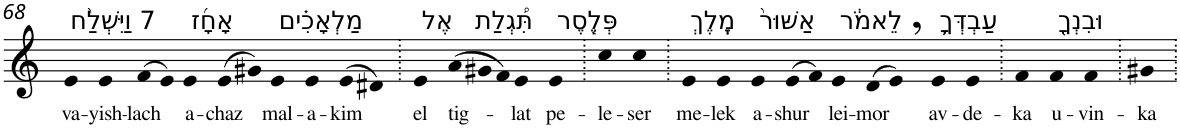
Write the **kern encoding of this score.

**kern	**text
*part1	*part1
*staff1	*staff1
*I"Piano	*
*I'Pno	*
!!LO:PB:g=z
*clefG2	*
*k[]	*
=68	=68
!LO:TX:a:t=7 וַיִּשְׁלַ֨ח	!
!	!LO:LY:b
4e	va-
!	!LO:LY:b
4e	-yish-
!	!LO:LY:b
(>8f	-lach
8e)	.
!LO:TX:a:t=אָחָ֜ז	!
!	!LO:LY:b
4e	a-
!	!LO:LY:b
(>8e	-chaz
8g#X)	.
!LO:TX:a:t=מַלְאָכִ֗ים	!
!	!LO:LY:b
4e	mal-
!	!LO:LY:b
4e	-a-
!	!LO:LY:b
(>8e	-kim
8d#X)	.
=69.	=69.
!LO:TX:a:t=אֶל	!
!	!LO:LY:b
4e	el
*Xtuplet	*
!LO:TX:a:t=תִּ֠גְלַת	!
!	!LO:LY:b
(>12a	tig-
12g#X	.
12f)	.
!	!LO:LY:b
4e	-lat
!LO:TX:a:t=פְּלֶ֤סֶר	!
!	!LO:LY:b
4e	pe-
=70.	=70.
!	!LO:LY:b
4cc	-le-
!	!LO:LY:b
4cc	-ser
=71.	=71.
!LO:TX:a:t=מֶֽלֶךְ	!
!	!LO:LY:b
4e	me-
!	!LO:LY:b
4e	-lek
!LO:TX:a:t=אַשּׁוּר֙	!
!	!LO:LY:b
4e	a-
!	!LO:LY:b
(>8e	-shur
8f)	.
!LO:TX:a:t=לֵאמֹ֔ר	!
!	!LO:LY:b
4e	lei-
!	!LO:LY:b
(>8d	-mor
8e,)	.
!LO:TX:a:t=עַבְדְּךָ֥	!
!	!LO:LY:b
4e	av-
!	!LO:LY:b
4e	-de-
=72.	=72.
!	!LO:LY:b
4f	-ka
!LO:TX:a:t=וּבִנְךָ֖	!
!	!LO:LY:b
4f	u-
!	!LO:LY:b
4f	-vin-
=73.	=73.
!	!LO:LY:b
4g#X	-ka
=.	=.
*-	*-
